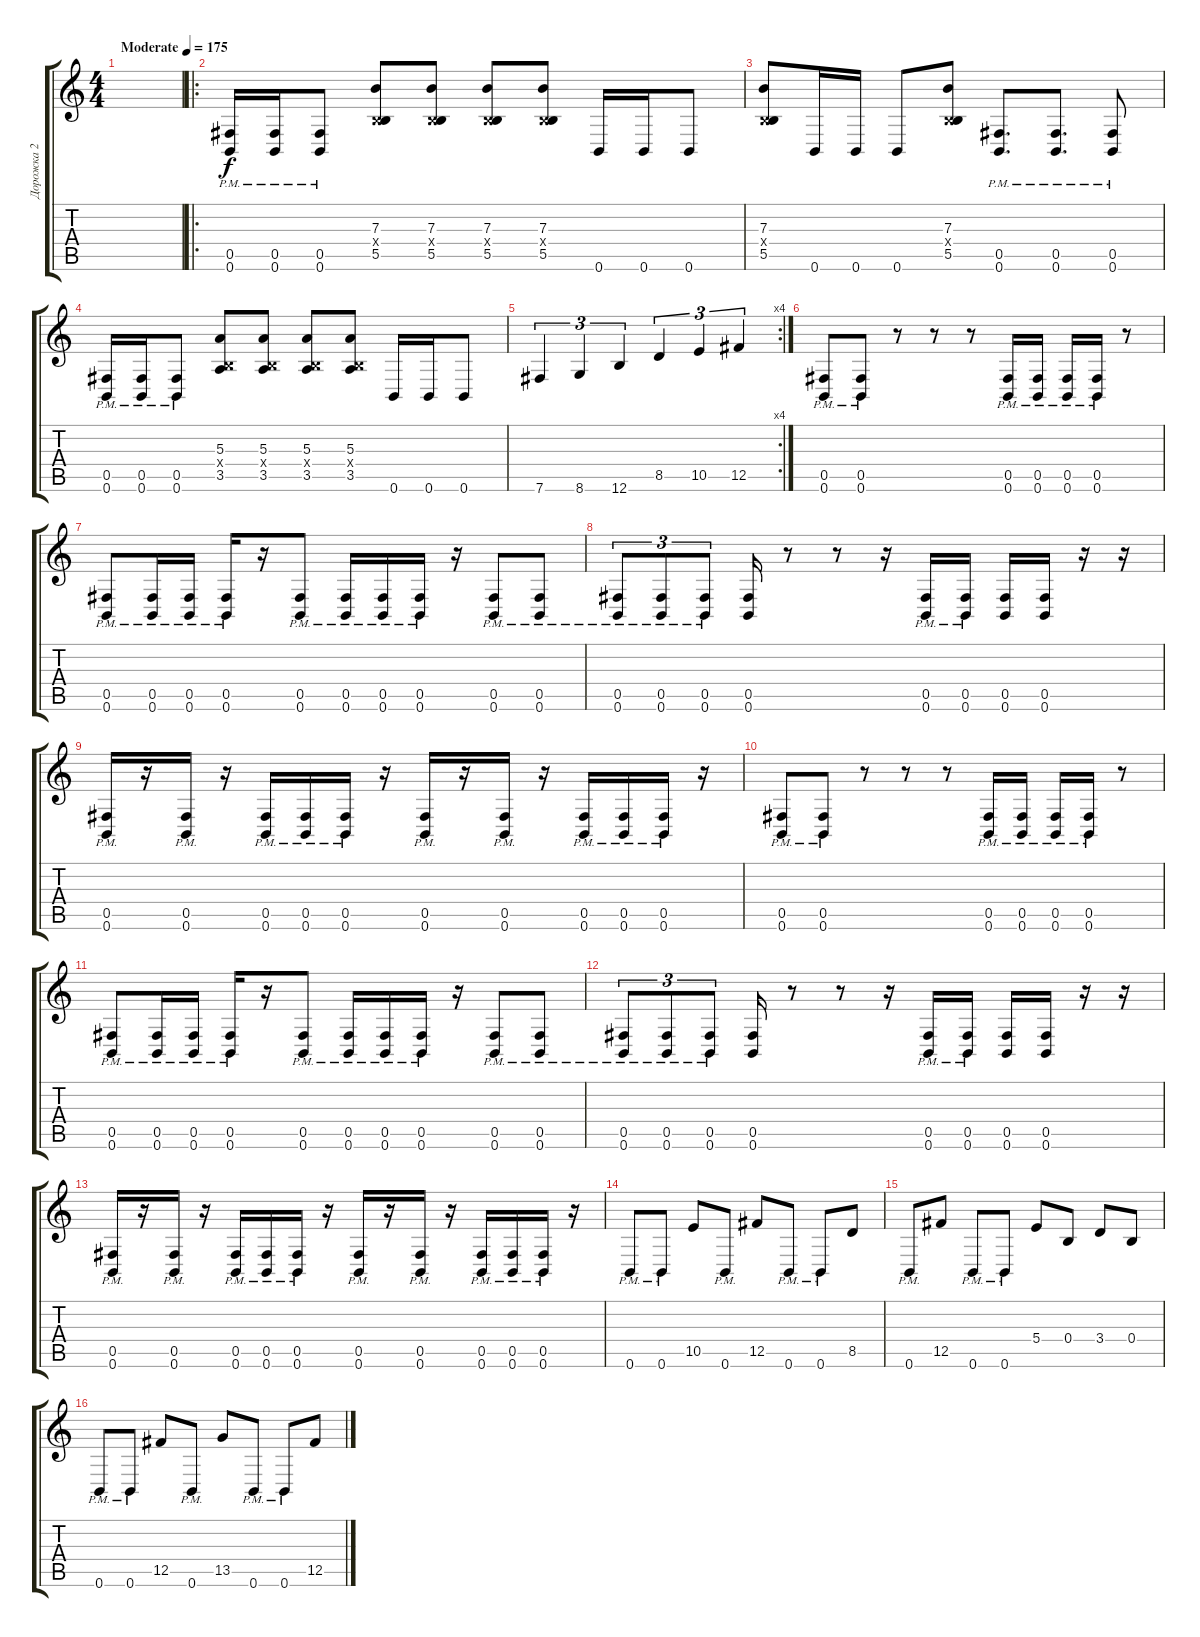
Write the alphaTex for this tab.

\track ("Дорожка 2" "Дорожка 2") {instrument distortionguitar}
\staff {score tabs}
\tuning (Db4 Ab3 E3 B2 Gb2 B1) {hide}
\ts (4 4)
\tempo (175 "Moderate")
\clef g2
\ks c
|
\ro
(0.5{pm} 0.6{pm}).16 (0.5{pm} 0.6{pm}).16 (0.5{pm} 0.6{pm}).8 (7.3 0.4{x} 5.5).8 (7.3 0.4{x} 5.5).8 (7.3 0.4{x} 5.5).8 (7.3 0.4{x} 5.5).8 0.6.16 0.6.16 0.6.8 |
(7.3 0.4{x} 5.5).8 0.6.16 0.6.16 0.6.8 (7.3 0.4{x} 5.5).8 (0.5{pm} 0.6{pm}).8{d} (0.5{pm} 0.6{pm}).8{d} (0.5{pm} 0.6{pm}).8 |
(0.5{pm} 0.6{pm}).16 (0.5{pm} 0.6{pm}).16 (0.5{pm} 0.6{pm}).8 (5.3 0.4{x} 3.5).8 (5.3 0.4{x} 3.5).8 (5.3 0.4{x} 3.5).8 (5.3 0.4{x} 3.5).8 0.6.16 0.6.16 0.6.8 |
\rc 4
7.6.4{tu (3 2)} 8.6.4{tu (3 2)} 12.6.4{tu (3 2)} 8.5.4{tu (3 2)} 10.5.4{tu (3 2)} 12.5.4{tu (3 2)} |
(0.5{pm} 0.6{pm}).8 (0.5{pm} 0.6{pm}).8 r.8 r.8 r.8 (0.5{pm} 0.6{pm}).16 (0.5{pm} 0.6{pm}).16 (0.5{pm} 0.6{pm}).16 (0.5{pm} 0.6{pm}).16 r.8 |
(0.5{pm} 0.6{pm}).8 (0.5{pm} 0.6{pm}).16 (0.5{pm} 0.6{pm}).16 (0.5{pm} 0.6{pm}).16 r.16 (0.5{pm} 0.6{pm}).8 (0.5{pm} 0.6{pm}).16 (0.5{pm} 0.6{pm}).16 (0.5{pm} 0.6{pm}).16 r.16 (0.5{pm} 0.6{pm}).8 (0.5{pm} 0.6{pm}).8 |
(0.5{pm} 0.6{pm}).8{tu (3 2)} (0.5{pm} 0.6{pm}).8{tu (3 2)} (0.5{pm} 0.6).8{tu (3 2)} (0.5 0.6).16 r.8 r.8 r.16 (0.5{pm} 0.6{pm}).16 (0.5{pm} 0.6{pm}).16 (0.5 0.6).16 (0.5 0.6).16 r.16 r.16 |
(0.5{pm} 0.6{pm}).16 r.16 (0.5{pm} 0.6{pm}).16 r.16 (0.5{pm} 0.6{pm}).16 (0.5{pm} 0.6{pm}).16 (0.5{pm} 0.6{pm}).16 r.16 (0.5{pm} 0.6{pm}).16 r.16 (0.5{pm} 0.6{pm}).16 r.16 (0.5{pm} 0.6{pm}).16 (0.5{pm} 0.6{pm}).16 (0.5{pm} 0.6{pm}).16 r.16 |
(0.5{pm} 0.6{pm}).8 (0.5{pm} 0.6{pm}).8 r.8 r.8 r.8 (0.5{pm} 0.6{pm}).16 (0.5{pm} 0.6{pm}).16 (0.5{pm} 0.6{pm}).16 (0.5{pm} 0.6{pm}).16 r.8 |
(0.5{pm} 0.6{pm}).8 (0.5{pm} 0.6{pm}).16 (0.5{pm} 0.6{pm}).16 (0.5{pm} 0.6{pm}).16 r.16 (0.5{pm} 0.6{pm}).8 (0.5{pm} 0.6{pm}).16 (0.5{pm} 0.6{pm}).16 (0.5{pm} 0.6{pm}).16 r.16 (0.5{pm} 0.6{pm}).8 (0.5{pm} 0.6{pm}).8 |
(0.5{pm} 0.6{pm}).8{tu (3 2)} (0.5{pm} 0.6{pm}).8{tu (3 2)} (0.5{pm} 0.6).8{tu (3 2)} (0.5 0.6).16 r.8 r.8 r.16 (0.5{pm} 0.6{pm}).16 (0.5{pm} 0.6{pm}).16 (0.5 0.6).16 (0.5 0.6).16 r.16 r.16 |
(0.5{pm} 0.6{pm}).16 r.16 (0.5{pm} 0.6{pm}).16 r.16 (0.5{pm} 0.6{pm}).16 (0.5{pm} 0.6{pm}).16 (0.5{pm} 0.6{pm}).16 r.16 (0.5{pm} 0.6{pm}).16 r.16 (0.5{pm} 0.6{pm}).16 r.16 (0.5{pm} 0.6{pm}).16 (0.5{pm} 0.6{pm}).16 (0.5{pm} 0.6{pm}).16 r.16 |
0.6{pm}.8 0.6{pm}.8 10.5.8 0.6{pm}.8 12.5.8 0.6{pm}.8 0.6{pm}.8 8.5.8 |
0.6{pm}.8 12.5.8 0.6{pm}.8 0.6{pm}.8 5.4.8 0.4.8 3.4.8 0.4.8 |
0.6{pm}.8 0.6{pm}.8 12.5.8 0.6{pm}.8 13.5.8 0.6{pm}.8 0.6{pm}.8 12.5.8
